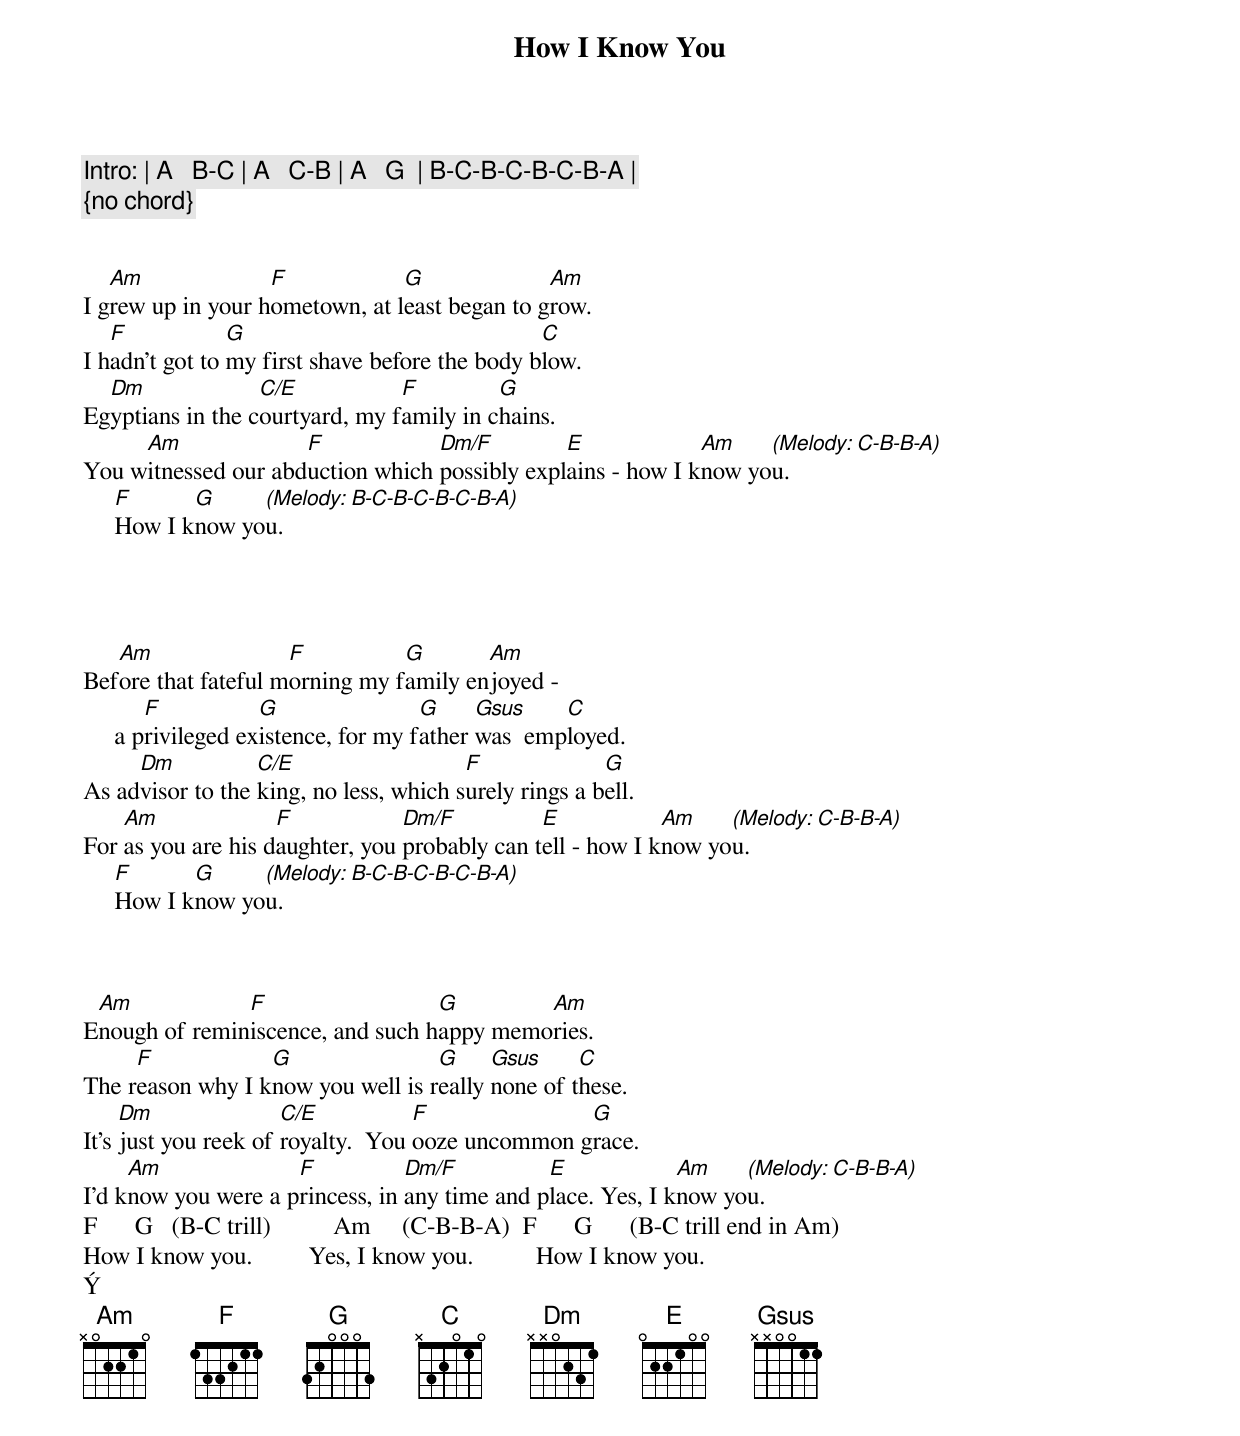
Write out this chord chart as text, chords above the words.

How I Know You
{Words and Music by Elton John & Tim Rice}


Intro: | A   B-C | A   C-B | A   G  | B-C-B-C-B-C-B-A |
       {no chord}


   Am              F            G              Am
I grew up in your hometown, at least began to grow.
   F            G                               C
I hadn't got to my first shave before the body blow.
  Dm              C/E           F         G
Egyptians in the courtyard, my family in chains.
     Am              F            Dm/F         E             Am    (Melody: C-B-B-A)
You witnessed our abduction which possibly explains - how I know you.
     F      G     (Melody: B-C-B-C-B-C-B-A)
     How I know you.




   Am                F          G       Am
Before that fateful morning my family enjoyed -
        F           G                G     Gsus    C
     a privileged existence, for my father was  employed.
     Dm           C/E                   F              G
As advisor to the king, no less, which surely rings a bell.
    Am              F            Dm/F          E            Am    (Melody: C-B-B-A)
For as you are his daughter, you probably can tell - how I know you.
     F      G     (Melody: B-C-B-C-B-C-B-A)
     How I know you.



 Am            F                  G        Am
Enough of reminiscence, and such happy memories.
     F            G                G     Gsus     C
The reason why I know you well is really none of these.
     Dm               C/E           F              G
It's just you reek of royalty.  You ooze uncommon grace.
     Am              F           Dm/F          E             Am    (Melody: C-B-B-A)
I'd know you were a princess, in any time and place. Yes, I know you.
F      G   (B-C trill)          Am     (C-B-B-A)  F      G      (B-C trill end in Am)
How I know you.         Yes, I know you.          How I know you.
Ý
